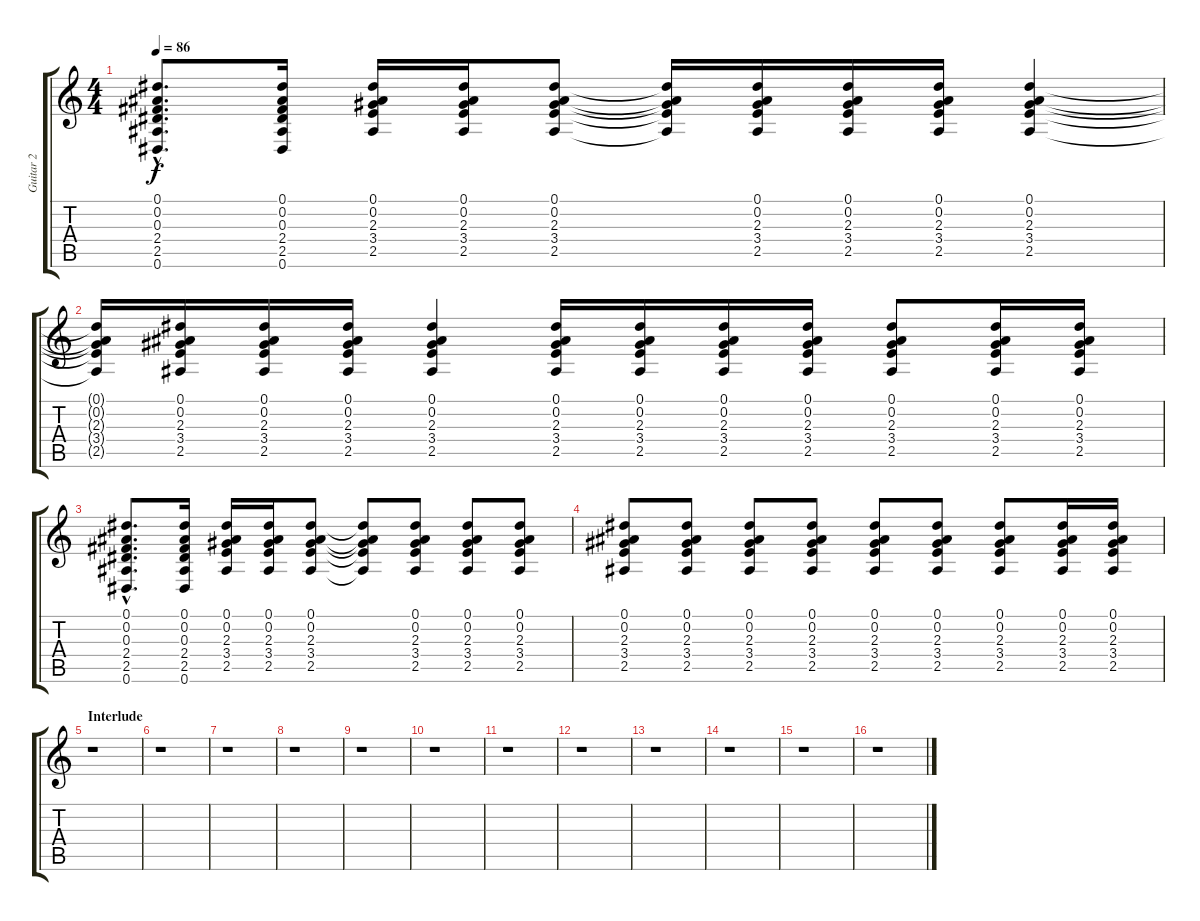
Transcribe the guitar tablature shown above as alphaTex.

\track ("Guitar 2" "Guitar 2") {instrument acousticguitarsteel}
\staff {score tabs}
\tuning (Eb4 Bb3 Gb3 Db3 Ab2 Eb2) {hide}
\ts (4 4)
\tempo 86
\clef g2
\ks c
(0.1{hac} 0.2{hac} 0.3{hac} 2.4{hac} 2.5{hac} 0.6{hac}).8{d dy f} (0.1 0.2 0.3 2.4 2.5 0.6).16 (0.1 0.2 2.3 3.4 2.5).16 (0.1 0.2 2.3 3.4 2.5).16 (0.1 0.2 2.3 3.4 2.5).8 (0.1{t} 0.2{t} 2.3{t} 3.4{t} 2.5{t}).16 (0.1 0.2 2.3 3.4 2.5).16 (0.1 0.2 2.3 3.4 2.5).16 (0.1 0.2 2.3 3.4 2.5).16 (0.1 0.2 2.3 3.4 2.5).4 |
(0.1{t} 0.2{t} 2.3{t} 3.4{t} 2.5{t}).16 (0.1 0.2 2.3 3.4 2.5).16 (0.1 0.2 2.3 3.4 2.5).16 (0.1 0.2 2.3 3.4 2.5).16 (0.1 0.2 2.3 3.4 2.5).4 (0.1 0.2 2.3 3.4 2.5).16 (0.1 0.2 2.3 3.4 2.5).16 (0.1 0.2 2.3 3.4 2.5).16 (0.1 0.2 2.3 3.4 2.5).16 (0.1 0.2 2.3 3.4 2.5).8 (0.1 0.2 2.3 3.4 2.5).16 (0.1 0.2 2.3 3.4 2.5).16 |
(0.1{hac} 0.2{hac} 0.3{hac} 2.4{hac} 2.5{hac} 0.6{hac}).8{d} (0.1 0.2 0.3 2.4 2.5 0.6).16 (0.1 0.2 2.3 3.4 2.5).16 (0.1 0.2 2.3 3.4 2.5).16 (0.1 0.2 2.3 3.4 2.5).8 (0.1{t} 0.2{t} 2.3{t} 3.4{t} 2.5{t}).8 (0.1 0.2 2.3 3.4 2.5).8 (0.1 0.2 2.3 3.4 2.5).8 (0.1 0.2 2.3 3.4 2.5).8 |
(0.1 0.2 2.3 3.4 2.5).8 (0.1 0.2 2.3 3.4 2.5).8 (0.1 0.2 2.3 3.4 2.5).8 (0.1 0.2 2.3 3.4 2.5).8 (0.1 0.2 2.3 3.4 2.5).8 (0.1 0.2 2.3 3.4 2.5).8 (0.1 0.2 2.3 3.4 2.5).8 (0.1 0.2 2.3 3.4 2.5).16 (0.1 0.2 2.3 3.4 2.5).16 |
\section ("" "Interlude")
r.1 |
r.1 |
r.1 |
r.1 |
r.1 |
r.1 |
r.1 |
r.1 |
r.1 |
r.1 |
r.1 |
r.1
